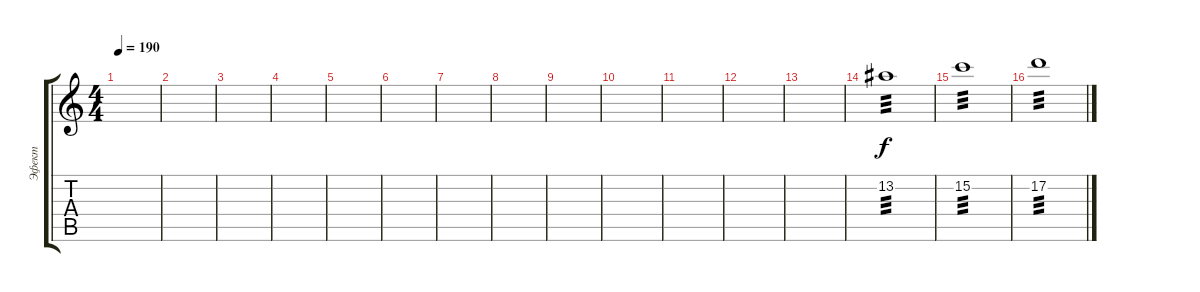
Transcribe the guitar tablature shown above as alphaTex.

\track ("Эфект" "Эфект") {instrument distortionguitar}
\staff {score tabs}
\tuning (D4 A3 F3 C3 G2 C2) {hide}
\ts (4 4)
\tempo 190
\clef g2
\ks c
|
|
|
|
|
|
|
|
|
|
|
|
|
13.2.1{tp 3} |
15.2.1{tp 3} |
17.2.1{tp 3}
